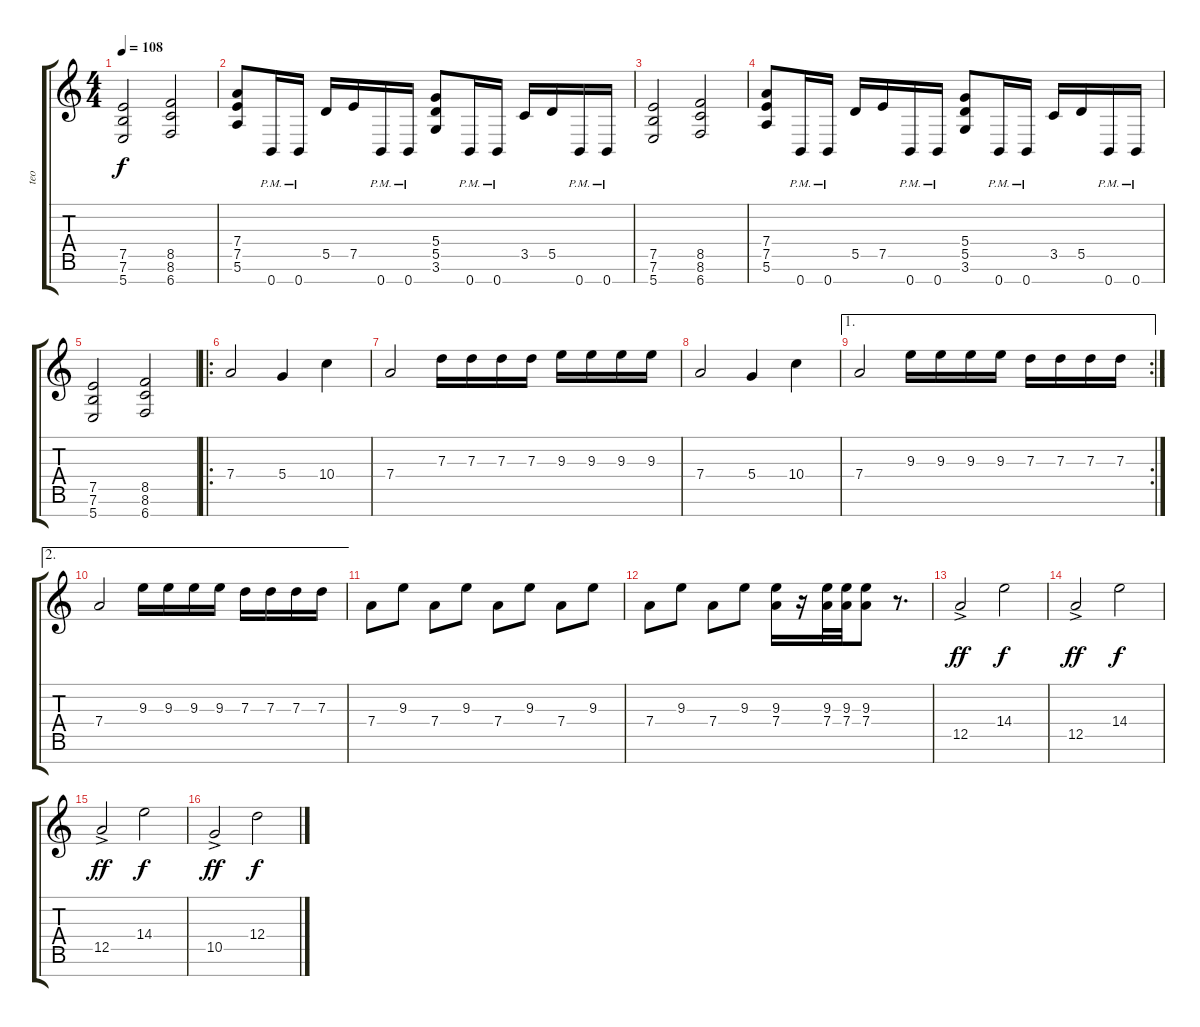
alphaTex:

\track ("teo" "teo") {instrument distortionguitar}
\staff {score tabs}
\tuning (E4 B3 G3 D3 A2 E2 B1) {hide}
\ts (4 4)
\tempo 108
\clef g2
\ks c
(7.5 7.6 5.7).2{dy f} (8.5 8.6 6.7).2 |
(7.4 7.5 5.6).8 0.7{pm}.16 0.7{pm}.16 5.5.16 7.5.16 0.7{pm}.16 0.7{pm}.16 (5.4 5.5 3.6).8 0.7{pm}.16 0.7{pm}.16 3.5.16 5.5.16 0.7{pm}.16 0.7{pm}.16 |
(7.5 7.6 5.7).2 (8.5 8.6 6.7).2 |
(7.4 7.5 5.6).8 0.7{pm}.16 0.7{pm}.16 5.5.16 7.5.16 0.7{pm}.16 0.7{pm}.16 (5.4 5.5 3.6).8 0.7{pm}.16 0.7{pm}.16 3.5.16 5.5.16 0.7{pm}.16 0.7{pm}.16 |
(7.5 7.6 5.7).2 (8.5 8.6 6.7).2 |
\ro
7.4.2 5.4.4 10.4.4 |
7.4.2 7.3.16 7.3.16 7.3.16 7.3.16 9.3.16 9.3.16 9.3.16 9.3.16 |
7.4.2 5.4.4 10.4.4 |
\ae 1
\rc 2
7.4.2 9.3.16 9.3.16 9.3.16 9.3.16 7.3.16 7.3.16 7.3.16 7.3.16 |
\ae 2
7.4.2 9.3.16 9.3.16 9.3.16 9.3.16 7.3.16 7.3.16 7.3.16 7.3.16 |
7.4.8 9.3.8 7.4.8 9.3.8 7.4.8 9.3.8 7.4.8 9.3.8 |
7.4.8 9.3.8 7.4.8 9.3.8 (9.3 7.4).16 r.16 (9.3 7.4).32 (9.3 7.4).32 (9.3 7.4).8 r.8{d} |
12.5{ac}.2{dy ff} 14.4.2{dy f} |
12.5{ac}.2{dy ff} 14.4.2{dy f} |
12.5{ac}.2{dy ff} 14.4.2{dy f} |
10.5{ac}.2{dy ff} 12.4.2{dy f}
